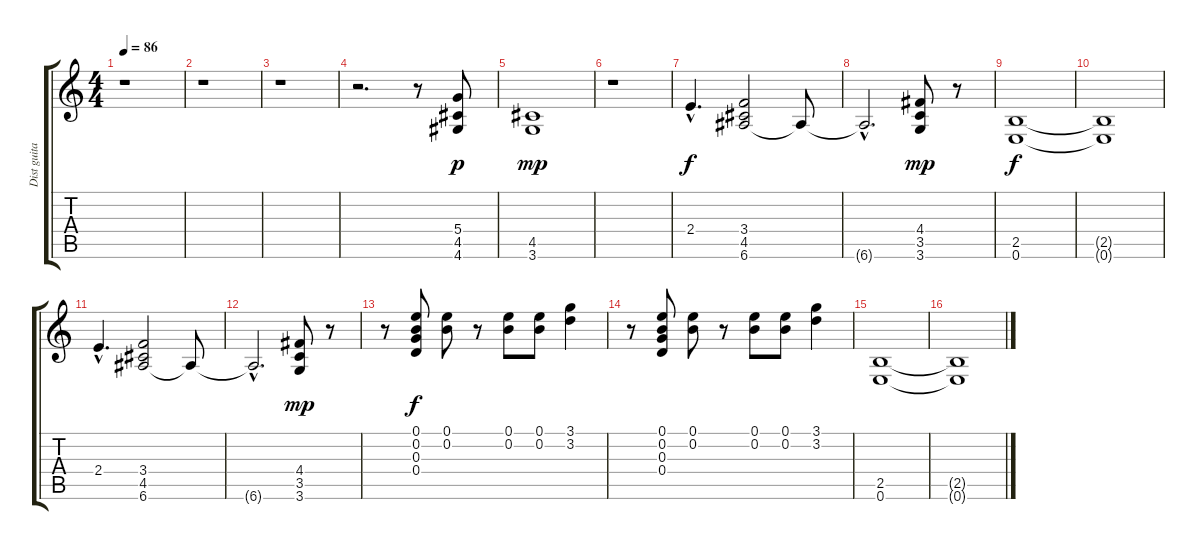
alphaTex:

\track ("Dist guitar" "Dist guita") {instrument overdrivenguitar}
\staff {score tabs}
\tuning (E4 B3 G3 D3 A2 E2) {hide}
\ts (4 4)
\tempo 86
\clef g2
\ks c
r.1{dy p} |
r.1 |
r.1 |
r.2{d} r.8 (5.4 4.5 4.6).8 |
(4.5 3.6).1{dy mp} |
r.1 |
2.4{hac}.4{d dy f} (3.4 4.5 6.6).2 6.6{t}.8 |
6.6{hac t}.2{d} (4.4 3.5 3.6).8{dy mp} r.8 |
(2.5 0.6).1{dy f} |
(2.5{t} 0.6{t}).1 |
2.4{hac}.4{d} (3.4 4.5 6.6).2 6.6{t}.8 |
6.6{hac t}.2{d} (4.4 3.5 3.6).8{dy mp} r.8 |
r.8 (0.1 0.2 0.3 0.4).8{dy f} (0.1 0.2).8 r.8 (0.1 0.2).8 (0.1 0.2).8 (3.1 3.2).4 |
r.8 (0.1 0.2 0.3 0.4).8 (0.1 0.2).8 r.8 (0.1 0.2).8 (0.1 0.2).8 (3.1 3.2).4 |
(2.5 0.6).1 |
(2.5{t} 0.6{t}).1
